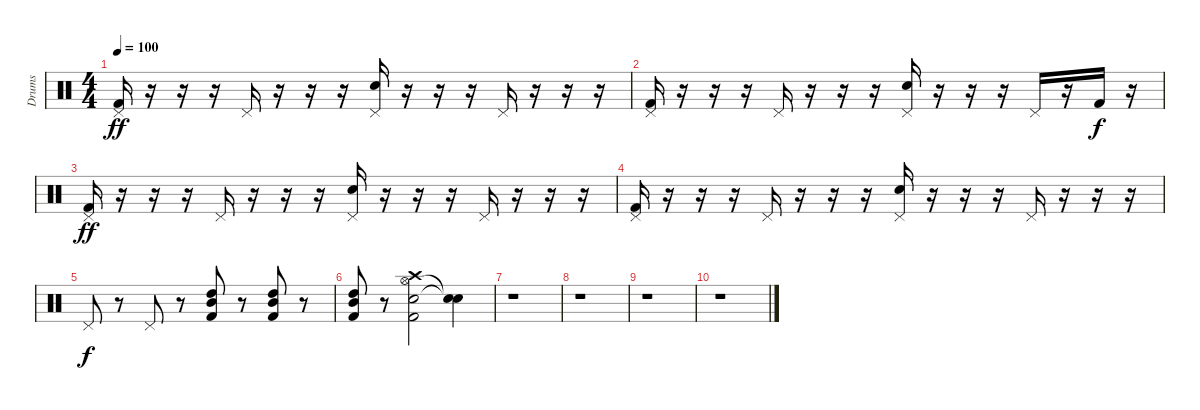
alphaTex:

\track ("Drums" "Drums") {instrument percussion}
\staff {score}
\articulation defaults
\ts (4 4)
\tempo 100
\clef neutral
\ks c
("Kick (hit) 2" "Pedal Hi-Hat (hit)").16{dy ff} r.16 r.16 r.16 "Pedal Hi-Hat (hit)".16 r.16 r.16 r.16 ("Electric Snare (hit)" "Pedal Hi-Hat (hit)").16 r.16 r.16 r.16 "Pedal Hi-Hat (hit)".16 r.16 r.16 r.16 |
("Kick (hit) 2" "Pedal Hi-Hat (hit)").16 r.16 r.16 r.16 "Pedal Hi-Hat (hit)".16 r.16 r.16 r.16 ("Electric Snare (hit)" "Pedal Hi-Hat (hit)").16 r.16 r.16 r.16 "Pedal Hi-Hat (hit)".16 r.16 "Kick (hit) 2".16{dy f} r.16 |
("Kick (hit) 2" "Pedal Hi-Hat (hit)").16{dy ff} r.16 r.16 r.16 "Pedal Hi-Hat (hit)".16 r.16 r.16 r.16 ("Electric Snare (hit)" "Pedal Hi-Hat (hit)").16 r.16 r.16 r.16 "Pedal Hi-Hat (hit)".16 r.16 r.16 r.16 |
("Kick (hit) 2" "Pedal Hi-Hat (hit)").16 r.16 r.16 r.16 "Pedal Hi-Hat (hit)".16 r.16 r.16 r.16 ("Electric Snare (hit)" "Pedal Hi-Hat (hit)").16 r.16 r.16 r.16 "Pedal Hi-Hat (hit)".16 r.16 r.16 r.16 |
"Pedal Hi-Hat (hit)".8{dy f} r.8 "Pedal Hi-Hat (hit)".8 r.8 ("High Tom (hit)" "Mid Tom (hit)" "Kick (hit) 2").8 r.8 ("High Tom (hit)" "Mid Tom (hit)" "Kick (hit) 2").8 r.8 |
("High Tom (hit)" "Mid Tom (hit)" "Kick (hit) 2").8 r.8 ("Electric Snare (hit)" "Hi-Hat (open)" "Crash high (hit)" "Kick (hit) 2").2 ("Snare (hit)"{t} "Snare (hit)"{t}).4 |
r.1 |
r.1 |
r.1 |
r.1
